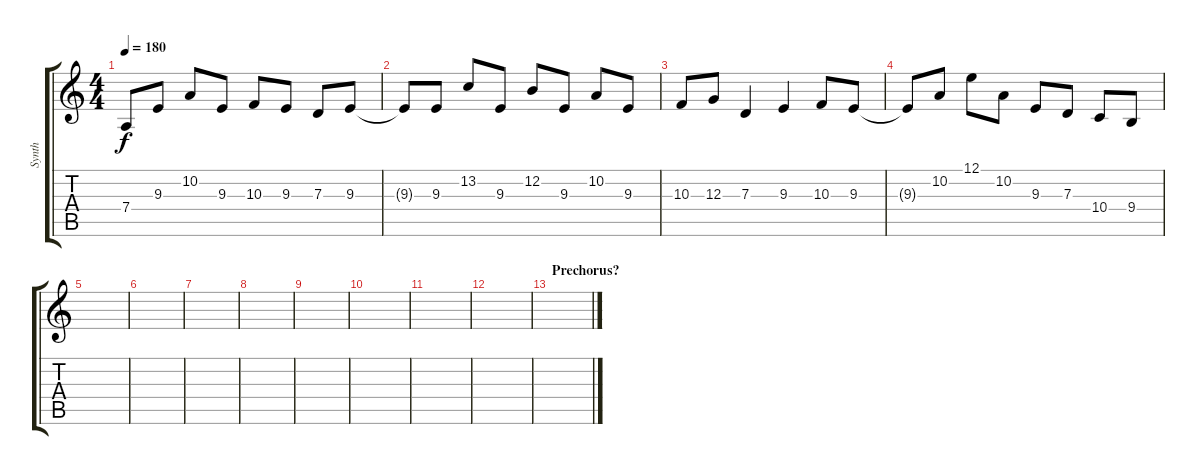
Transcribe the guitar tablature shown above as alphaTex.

\track ("Synth" "Synth") {instrument flute}
\staff {score tabs}
\tuning (E4 B3 G3 D3 A2 E2) {hide}
\ts (4 4)
\tempo 180
\clef g2
\ks c
7.4.8{dy f} 9.3.8 10.2.8 9.3.8 10.3.8 9.3.8 7.3.8 9.3.8 |
9.3{t}.8 9.3.8 13.2.8 9.3.8 12.2.8 9.3.8 10.2.8 9.3.8 |
10.3.8 12.3.8 7.3.4 9.3.4 10.3.8 9.3.8 |
9.3{t}.8 10.2.8 12.1.8 10.2.8 9.3.8 7.3.8 10.4.8 9.4.8 |
|
|
|
|
|
|
|
|
\section ("" "Prechorus?")
